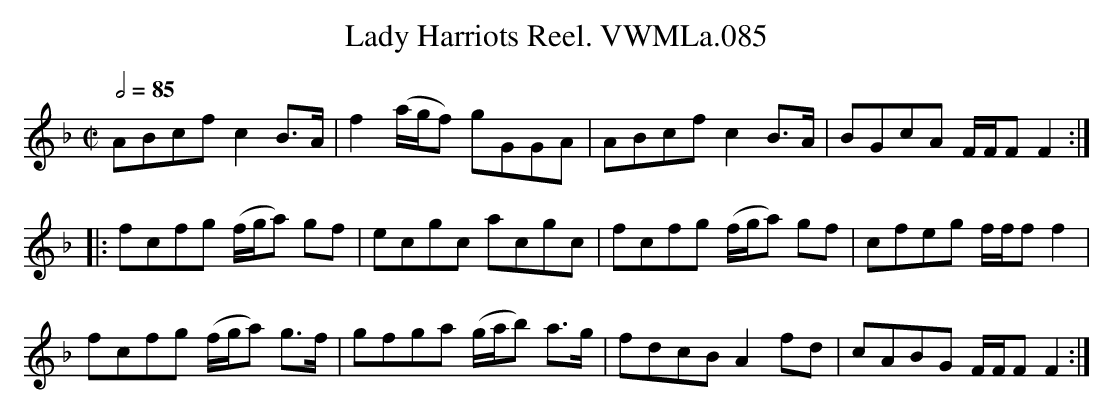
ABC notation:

X:1
T:Lady Harriots Reel. VWMLa.085
M:C|
L:1/8
Q:1/2=85
K:F
ABcf c2B>A|f2(a/g/f) gGGA|ABcf c2B>A|BGcA F/F/FF2:|
|:fcfg (f/g/a) gf|ecgc acgc|fcfg (f/g/a) gf|cfeg f/f/ff2|
fcfg (f/g/a) g>f|gfga (g/a/b) a>g|fdcB A2fd|cABG F/F/FF2:|
